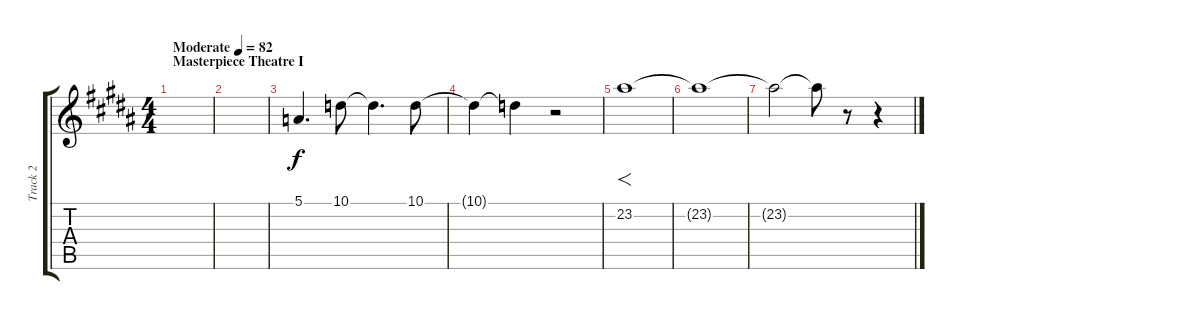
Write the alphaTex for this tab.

\track ("Track 2" "Track 2") {instrument trumpet}
\staff {score tabs}
\tuning (E4 B3 G3 D3 A2 E2) {hide}
\ts (4 4)
\section ("" "Masterpiece Theatre I")
\tempo (82 "Moderate")
\clef g2
\ks b
|
|
5.1.4{d volume 6 instrument violin} 10.1.8 10.1{t}.4{d} 10.1.8 |
10.1{t}.4{volume 0} 10.1{t}.4 r.2 |
23.2.1{f volume 12 instrument trombone} |
23.2{t}.1 |
23.2{t}.2 23.2{t}.8 r.8 r.4
